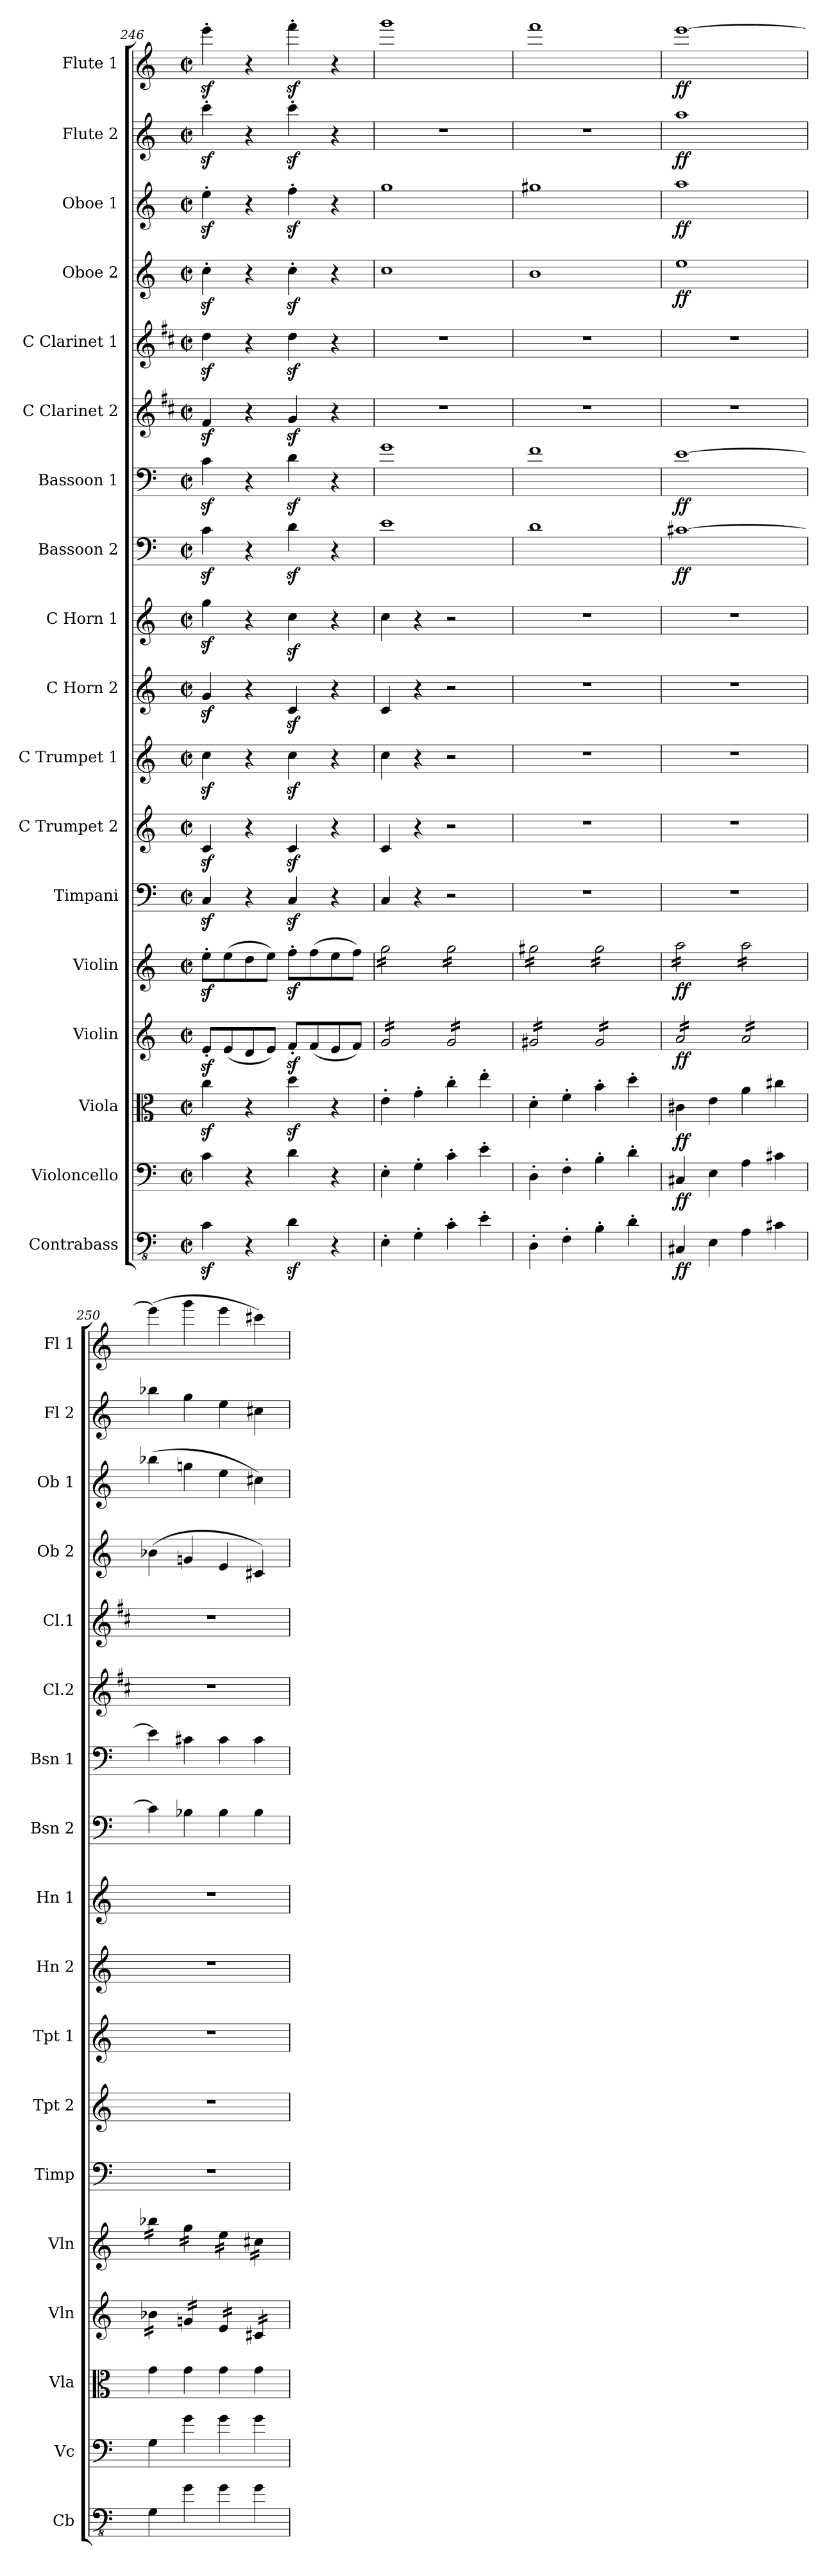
**kern	**dynam	**kern	**dynam	**kern	**dynam	**kern	**dynam	**kern	**dynam	**kern	**kern	**kern	**kern	**kern	**kern	**dynam	**kern	**dynam	**kern	**kern	**kern	**dynam	**kern	**dynam	**kern	**dynam	**kern	**dynam
*part18	*part18	*part17	*part17	*part16	*part16	*part15	*part15	*part14	*part14	*part13	*part12	*part11	*part10	*part9	*part8	*part8	*part7	*part7	*part6	*part5	*part4	*part4	*part3	*part3	*part2	*part2	*part1	*part1
*staff18	*staff18	*staff17	*staff17	*staff16	*staff16	*staff15	*staff15	*staff14	*staff14	*staff13	*staff12	*staff11	*staff10	*staff9	*staff8	*staff8	*staff7	*staff7	*staff6	*staff5	*staff4	*staff4	*staff3	*staff3	*staff2	*staff2	*staff1	*staff1
*I"Contrabass	*	*I"Violoncello	*	*I"Viola	*	*I"Violin	*	*I"Violin	*	*I"Timpani	*I"C Trumpet 2	*I"C Trumpet 1	*I"C Horn 2	*I"C Horn 1	*I"Bassoon 2	*	*I"Bassoon 1	*	*I"C Clarinet 2	*I"C Clarinet 1	*I"Oboe 2	*	*I"Oboe 1	*	*I"Flute 2	*	*I"Flute 1	*
*I'Cb	*	*I'Vc	*	*I'Vla	*	*I'Vln	*	*I'Vln	*	*I'Timp	*I'Tpt 2	*I'Tpt 1	*I'Hn 2	*I'Hn 1	*I'Bsn 2	*	*I'Bsn 1	*	*I'Cl.2	*I'Cl.1	*I'Ob 2	*	*I'Ob 1	*	*I'Fl 2	*	*I'Fl 1	*
*clefFv4	*	*clefF4	*	*clefC3	*	*clefG2	*	*clefG2	*	*clefF4	*clefG2	*clefG2	*clefG2	*clefG2	*clefF4	*	*clefF4	*	*clefG2	*clefG2	*clefG2	*	*clefG2	*	*clefG2	*	*clefG2	*
*	*	*	*	*	*	*	*	*	*	*	*	*	*ITrd7c12	*ITrd7c12	*	*	*	*	*ITrd1c2	*ITrd1c2	*	*	*	*	*	*	*	*
*k[]	*	*k[]	*	*k[]	*	*k[]	*	*k[]	*	*k[]	*k[]	*k[]	*k[]	*k[]	*k[]	*	*k[]	*	*k[]	*k[]	*k[]	*	*k[]	*	*k[]	*	*k[]	*
*M2/2	*	*M2/2	*	*M2/2	*	*M2/2	*	*M2/2	*	*M2/2	*M2/2	*M2/2	*M2/2	*M2/2	*M2/2	*	*M2/2	*	*M2/2	*M2/2	*M2/2	*	*M2/2	*	*M2/2	*	*M2/2	*
*met(c|)	*	*met(c|)	*	*met(c|)	*	*met(c|)	*	*met(c|)	*	*met(c|)	*met(c|)	*met(c|)	*met(c|)	*met(c|)	*met(c|)	*	*met(c|)	*	*met(c|)	*met(c|)	*met(c|)	*	*met(c|)	*	*met(c|)	*	*met(c|)	*
=246	=246	=246	=246	=246	=246	=246	=246	=246	=246	=246	=246	=246	=246	=246	=246	=246	=246	=246	=246	=246	=246	=246	=246	=246	=246	=246	=246	=246
4Cz<\	.	4c\	.	4ccz<\	.	8ez<'/L	.	8eez<'\L	.	4Cz</	4cz</	4ccz<\	4Gz</	4gz<\	4cz<\	.	4cz<\	.	4ez</	4ccz<\	4ccz<'\	.	4eez<'\	.	4cccz<'\	.	4eeez<'\	.
.	.	.	.	.	.	(<8e/	.	(>8ee\	.	.	.	.	.	.	.	.	.	.	.	.	.	.	.	.	.	.	.	.
4r	.	4r	.	4r	.	8d/	.	8dd\	.	4r	4r	4r	4r	4r	4r	.	4r	.	4r	4r	4r	.	4r	.	4r	.	4r	.
.	.	.	.	.	.	8e/J)	.	8ee\J)	.	.	.	.	.	.	.	.	.	.	.	.	.	.	.	.	.	.	.	.
4Dz<\	.	4d\	.	4ddz<\	.	8fz<'/L	.	8ffz<'\L	.	4Cz</	4cz</	4ccz<\	4Cz</	4cz<\	4dz<\	.	4dz<\	.	4fz</	4ccz<\	4ccz<'\	.	4ffz<'\	.	4cccz<'\	.	4fffz<'\	.
.	.	.	.	.	.	(<8f/	.	(>8ff\	.	.	.	.	.	.	.	.	.	.	.	.	.	.	.	.	.	.	.	.
4r	.	4r	.	4r	.	8e/	.	8ee\	.	4r	4r	4r	4r	4r	4r	.	4r	.	4r	4r	4r	.	4r	.	4r	.	4r	.
.	.	.	.	.	.	8f/J)	.	8ff\J)	.	.	.	.	.	.	.	.	.	.	.	.	.	.	.	.	.	.	.	.
=247	=247	=247	=247	=247	=247	=247	=247	=247	=247	=247	=247	=247	=247	=247	=247	=247	=247	=247	=247	=247	=247	=247	=247	=247	=247	=247	=247	=247
*	*	*	*	*	*	*tremolo	*	*	*	*	*	*	*	*	*	*	*	*	*	*	*	*	*	*	*	*	*	*
*	*	*	*	*	*	*	*	*tremolo	*	*	*	*	*	*	*	*	*	*	*	*	*	*	*	*	*	*	*	*
4EE'\	.	4E'\	.	4e'\	.	16g/LL	.	16gg\LL	.	4C/	4c/	4cc\	4C/	4c\	1e	.	1g	.	1r	1r	1cc	.	1gg	.	1r	.	1ggg	.
.	.	.	.	.	.	16g/	.	16gg\	.	.	.	.	.	.	.	.	.	.	.	.	.	.	.	.	.	.	.	.
.	.	.	.	.	.	16g/	.	16gg\	.	.	.	.	.	.	.	.	.	.	.	.	.	.	.	.	.	.	.	.
.	.	.	.	.	.	16g/	.	16gg\	.	.	.	.	.	.	.	.	.	.	.	.	.	.	.	.	.	.	.	.
4GG'\	.	4G'\	.	4g'\	.	16g/	.	16gg\	.	4r	4r	4r	4r	4r	.	.	.	.	.	.	.	.	.	.	.	.	.	.
.	.	.	.	.	.	16g/	.	16gg\	.	.	.	.	.	.	.	.	.	.	.	.	.	.	.	.	.	.	.	.
.	.	.	.	.	.	16g/	.	16gg\	.	.	.	.	.	.	.	.	.	.	.	.	.	.	.	.	.	.	.	.
.	.	.	.	.	.	16g/JJ	.	16gg\JJ	.	.	.	.	.	.	.	.	.	.	.	.	.	.	.	.	.	.	.	.
4C'\	.	4c'\	.	4cc'\	.	16g/LL	.	16gg\LL	.	2r	2r	2r	2r	2r	.	.	.	.	.	.	.	.	.	.	.	.	.	.
.	.	.	.	.	.	16g/	.	16gg\	.	.	.	.	.	.	.	.	.	.	.	.	.	.	.	.	.	.	.	.
.	.	.	.	.	.	16g/	.	16gg\	.	.	.	.	.	.	.	.	.	.	.	.	.	.	.	.	.	.	.	.
.	.	.	.	.	.	16g/	.	16gg\	.	.	.	.	.	.	.	.	.	.	.	.	.	.	.	.	.	.	.	.
4E'\	.	4e'\	.	4ee'\	.	16g/	.	16gg\	.	.	.	.	.	.	.	.	.	.	.	.	.	.	.	.	.	.	.	.
.	.	.	.	.	.	16g/	.	16gg\	.	.	.	.	.	.	.	.	.	.	.	.	.	.	.	.	.	.	.	.
.	.	.	.	.	.	16g/	.	16gg\	.	.	.	.	.	.	.	.	.	.	.	.	.	.	.	.	.	.	.	.
.	.	.	.	.	.	16g/JJ	.	16gg\JJ	.	.	.	.	.	.	.	.	.	.	.	.	.	.	.	.	.	.	.	.
=248	=248	=248	=248	=248	=248	=248	=248	=248	=248	=248	=248	=248	=248	=248	=248	=248	=248	=248	=248	=248	=248	=248	=248	=248	=248	=248	=248	=248
4DD'\	.	4D'\	.	4d'\	.	16g#X/LL	.	16gg#X\LL	.	1r	1r	1r	1r	1r	1d	.	1f	.	1r	1r	1b	.	1gg#X	.	1r	.	1fff	.
.	.	.	.	.	.	16g#X/	.	16gg#X\	.	.	.	.	.	.	.	.	.	.	.	.	.	.	.	.	.	.	.	.
.	.	.	.	.	.	16g#X/	.	16gg#X\	.	.	.	.	.	.	.	.	.	.	.	.	.	.	.	.	.	.	.	.
.	.	.	.	.	.	16g#X/	.	16gg#X\	.	.	.	.	.	.	.	.	.	.	.	.	.	.	.	.	.	.	.	.
4FF'\	.	4F'\	.	4f'\	.	16g#X/	.	16gg#X\	.	.	.	.	.	.	.	.	.	.	.	.	.	.	.	.	.	.	.	.
.	.	.	.	.	.	16g#X/	.	16gg#X\	.	.	.	.	.	.	.	.	.	.	.	.	.	.	.	.	.	.	.	.
.	.	.	.	.	.	16g#X/	.	16gg#X\	.	.	.	.	.	.	.	.	.	.	.	.	.	.	.	.	.	.	.	.
.	.	.	.	.	.	16g#X/JJ	.	16gg#X\JJ	.	.	.	.	.	.	.	.	.	.	.	.	.	.	.	.	.	.	.	.
4BB'\	.	4B'\	.	4b'\	.	16g#/LL	.	16gg#\LL	.	.	.	.	.	.	.	.	.	.	.	.	.	.	.	.	.	.	.	.
.	.	.	.	.	.	16g#/	.	16gg#\	.	.	.	.	.	.	.	.	.	.	.	.	.	.	.	.	.	.	.	.
.	.	.	.	.	.	16g#/	.	16gg#\	.	.	.	.	.	.	.	.	.	.	.	.	.	.	.	.	.	.	.	.
.	.	.	.	.	.	16g#/	.	16gg#\	.	.	.	.	.	.	.	.	.	.	.	.	.	.	.	.	.	.	.	.
4D'\	.	4d'\	.	4dd'\	.	16g#/	.	16gg#\	.	.	.	.	.	.	.	.	.	.	.	.	.	.	.	.	.	.	.	.
.	.	.	.	.	.	16g#/	.	16gg#\	.	.	.	.	.	.	.	.	.	.	.	.	.	.	.	.	.	.	.	.
.	.	.	.	.	.	16g#/	.	16gg#\	.	.	.	.	.	.	.	.	.	.	.	.	.	.	.	.	.	.	.	.
.	.	.	.	.	.	16g#/JJ	.	16gg#\JJ	.	.	.	.	.	.	.	.	.	.	.	.	.	.	.	.	.	.	.	.
=249	=249	=249	=249	=249	=249	=249	=249	=249	=249	=249	=249	=249	=249	=249	=249	=249	=249	=249	=249	=249	=249	=249	=249	=249	=249	=249	=249	=249
!	!LO:DY:b	!	!LO:DY:b	!	!LO:DY:b	!	!LO:DY:b	!	!LO:DY:b	!	!	!	!	!	!	!LO:DY:b	!	!LO:DY:b	!	!	!	!LO:DY:b	!	!LO:DY:b	!	!LO:DY:b	!	!LO:DY:b
4CC#X/	ff	4C#X/	ff	4c#X\	ff	16a/LL	ff	16aa\LL	ff	1r	1r	1r	1r	1r	[1c#X	ff	[1e	ff	1r	1r	1ee	ff	1aa	ff	1aa	ff	[1eee	ff
.	.	.	.	.	.	16a/	.	16aa\	.	.	.	.	.	.	.	.	.	.	.	.	.	.	.	.	.	.	.	.
.	.	.	.	.	.	16a/	.	16aa\	.	.	.	.	.	.	.	.	.	.	.	.	.	.	.	.	.	.	.	.
.	.	.	.	.	.	16a/	.	16aa\	.	.	.	.	.	.	.	.	.	.	.	.	.	.	.	.	.	.	.	.
4EE\	.	4E\	.	4e\	.	16a/	.	16aa\	.	.	.	.	.	.	.	.	.	.	.	.	.	.	.	.	.	.	.	.
.	.	.	.	.	.	16a/	.	16aa\	.	.	.	.	.	.	.	.	.	.	.	.	.	.	.	.	.	.	.	.
.	.	.	.	.	.	16a/	.	16aa\	.	.	.	.	.	.	.	.	.	.	.	.	.	.	.	.	.	.	.	.
.	.	.	.	.	.	16a/JJ	.	16aa\JJ	.	.	.	.	.	.	.	.	.	.	.	.	.	.	.	.	.	.	.	.
4AA\	.	4A\	.	4a\	.	16a/LL	.	16aa\LL	.	.	.	.	.	.	.	.	.	.	.	.	.	.	.	.	.	.	.	.
.	.	.	.	.	.	16a/	.	16aa\	.	.	.	.	.	.	.	.	.	.	.	.	.	.	.	.	.	.	.	.
.	.	.	.	.	.	16a/	.	16aa\	.	.	.	.	.	.	.	.	.	.	.	.	.	.	.	.	.	.	.	.
.	.	.	.	.	.	16a/	.	16aa\	.	.	.	.	.	.	.	.	.	.	.	.	.	.	.	.	.	.	.	.
4C#X\	.	4c#X\	.	4cc#X\	.	16a/	.	16aa\	.	.	.	.	.	.	.	.	.	.	.	.	.	.	.	.	.	.	.	.
.	.	.	.	.	.	16a/	.	16aa\	.	.	.	.	.	.	.	.	.	.	.	.	.	.	.	.	.	.	.	.
.	.	.	.	.	.	16a/	.	16aa\	.	.	.	.	.	.	.	.	.	.	.	.	.	.	.	.	.	.	.	.
.	.	.	.	.	.	16a/JJ	.	16aa\JJ	.	.	.	.	.	.	.	.	.	.	.	.	.	.	.	.	.	.	.	.
=250	=250	=250	=250	=250	=250	=250	=250	=250	=250	=250	=250	=250	=250	=250	=250	=250	=250	=250	=250	=250	=250	=250	=250	=250	=250	=250	=250	=250
4GG\	.	4G\	.	4g\	.	16b-X\LL	.	16bb-X\LL	.	1r	1r	1r	1r	1r	4c#\]	.	4e\]	.	1r	1r	(>4b-X\	.	(>4bb-X\	.	4bb-X\	.	(>4eee\]	.
.	.	.	.	.	.	16b-X\	.	16bb-X\	.	.	.	.	.	.	.	.	.	.	.	.	.	.	.	.	.	.	.	.
.	.	.	.	.	.	16b-X\	.	16bb-X\	.	.	.	.	.	.	.	.	.	.	.	.	.	.	.	.	.	.	.	.
.	.	.	.	.	.	16b-X\JJ	.	16bb-X\JJ	.	.	.	.	.	.	.	.	.	.	.	.	.	.	.	.	.	.	.	.
4G\	.	4g\	.	4g\	.	16gn/LL	.	16gg\LL	.	.	.	.	.	.	4B-X\	.	4c#X\	.	.	.	4gn/	.	4ggn\	.	4gg\	.	4ggg\	.
.	.	.	.	.	.	16gn/	.	16gg\	.	.	.	.	.	.	.	.	.	.	.	.	.	.	.	.	.	.	.	.
.	.	.	.	.	.	16gn/	.	16gg\	.	.	.	.	.	.	.	.	.	.	.	.	.	.	.	.	.	.	.	.
.	.	.	.	.	.	16gn/JJ	.	16gg\JJ	.	.	.	.	.	.	.	.	.	.	.	.	.	.	.	.	.	.	.	.
4G\	.	4g\	.	4g\	.	16e/LL	.	16ee\LL	.	.	.	.	.	.	4B-\	.	4c#\	.	.	.	4e/	.	4ee\	.	4ee\	.	4eee\	.
.	.	.	.	.	.	16e/	.	16ee\	.	.	.	.	.	.	.	.	.	.	.	.	.	.	.	.	.	.	.	.
.	.	.	.	.	.	16e/	.	16ee\	.	.	.	.	.	.	.	.	.	.	.	.	.	.	.	.	.	.	.	.
.	.	.	.	.	.	16e/JJ	.	16ee\JJ	.	.	.	.	.	.	.	.	.	.	.	.	.	.	.	.	.	.	.	.
4G\	.	4g\	.	4g\	.	16c#X/LL	.	16cc#X\LL	.	.	.	.	.	.	4B-\	.	4c#\	.	.	.	4c#X/)	.	4cc#X\)	.	4cc#X\	.	4ccc#X\)	.
.	.	.	.	.	.	16c#X/	.	16cc#X\	.	.	.	.	.	.	.	.	.	.	.	.	.	.	.	.	.	.	.	.
.	.	.	.	.	.	16c#X/	.	16cc#X\	.	.	.	.	.	.	.	.	.	.	.	.	.	.	.	.	.	.	.	.
.	.	.	.	.	.	16c#X/JJ	.	16cc#X\JJ	.	.	.	.	.	.	.	.	.	.	.	.	.	.	.	.	.	.	.	.
*	*	*	*	*	*	*	*	*Xtremolo	*	*	*	*	*	*	*	*	*	*	*	*	*	*	*	*	*	*	*	*
*	*	*	*	*	*	*Xtremolo	*	*	*	*	*	*	*	*	*	*	*	*	*	*	*	*	*	*	*	*	*	*
=	=	=	=	=	=	=	=	=	=	=	=	=	=	=	=	=	=	=	=	=	=	=	=	=	=	=	=	=
*-	*-	*-	*-	*-	*-	*-	*-	*-	*-	*-	*-	*-	*-	*-	*-	*-	*-	*-	*-	*-	*-	*-	*-	*-	*-	*-	*-	*-
